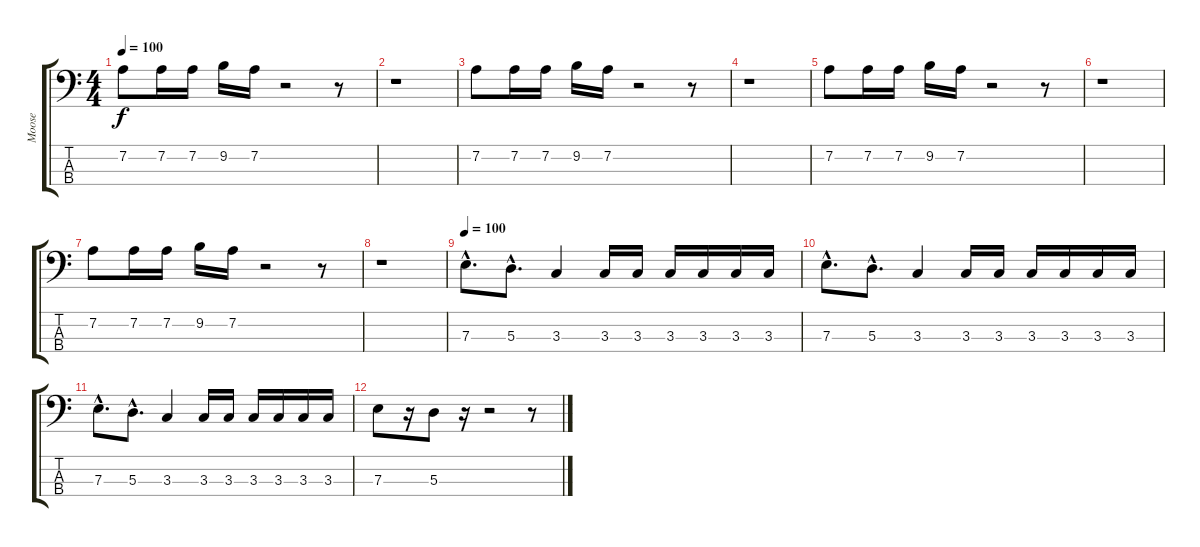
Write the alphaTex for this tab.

\track ("Moose" "Moose") {instrument electricbassfinger}
\staff {score tabs}
\tuning (G2 D2 A1 E1) {hide}
\ts (4 4)
\tempo 100
\clef f4
\ks c
7.2.8{dy f} 7.2.16 7.2.16 9.2.16 7.2.16 r.2 r.8 |
r.1 |
7.2.8 7.2.16 7.2.16 9.2.16 7.2.16 r.2 r.8 |
r.1 |
7.2.8 7.2.16 7.2.16 9.2.16 7.2.16 r.2 r.8 |
r.1 |
7.2.8 7.2.16 7.2.16 9.2.16 7.2.16 r.2 r.8 |
r.1 |
\tempo 100
7.3{hac}.8{d} 5.3{hac}.8{d} 3.3.4 3.3.16 3.3.16 3.3.16 3.3.16 3.3.16 3.3.16 |
7.3{hac}.8{d} 5.3{hac}.8{d} 3.3.4 3.3.16 3.3.16 3.3.16 3.3.16 3.3.16 3.3.16 |
7.3{hac}.8{d} 5.3{hac}.8{d} 3.3.4 3.3.16 3.3.16 3.3.16 3.3.16 3.3.16 3.3.16 |
7.3.8 r.16 5.3.8 r.16 r.2 r.8
